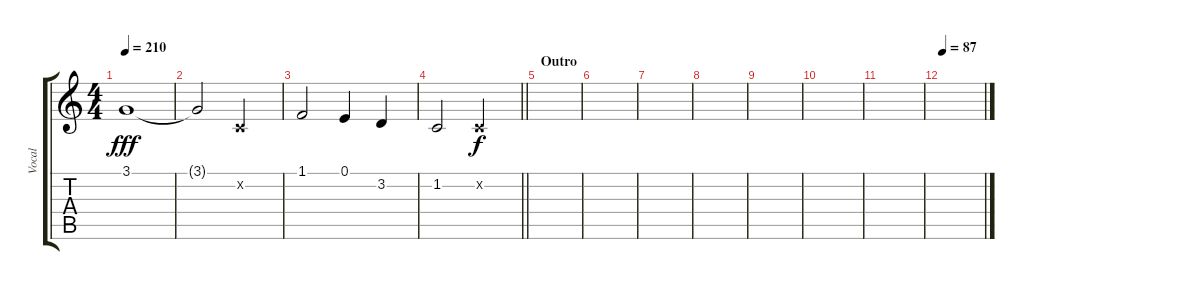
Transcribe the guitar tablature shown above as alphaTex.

\track ("Vocal" "Vocal") {instrument voiceoohs}
\staff {score tabs}
\tuning (E4 B3 G3 D3 A2 E2) {hide}
\ts (4 4)
\tempo 210
\clef g2
\ks c
3.1.1{dy fff} |
3.1{t}.2 1.2{x}.2 |
1.1.2 0.1.4 3.2.4 |
\barLineRight lightlight
1.2.2 1.2{x}.2{dy f} |
\section ("" "Outro")
|
|
|
|
|
|
|
\tempo 87
